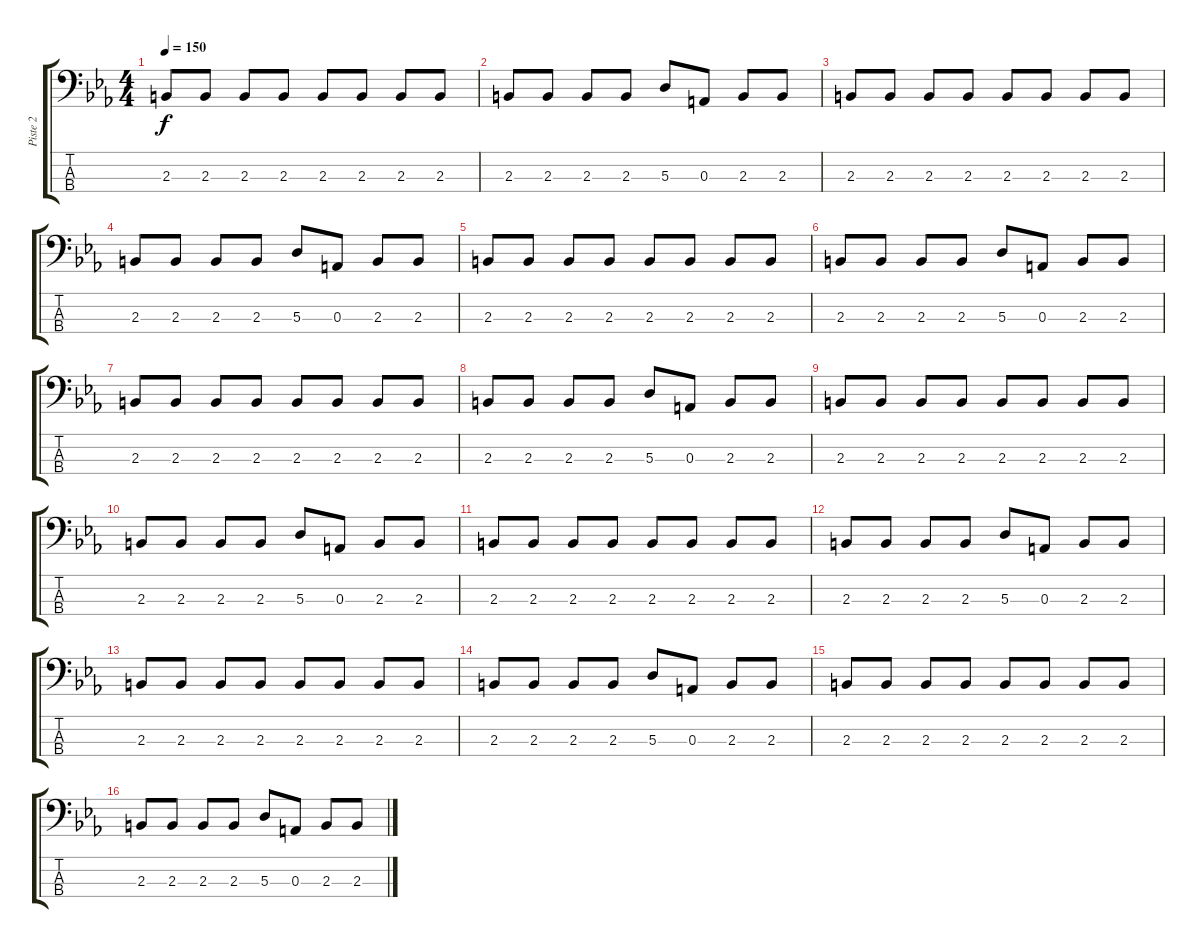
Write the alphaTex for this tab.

\track ("Piste 2" "Piste 2") {solo instrument electricbassfinger}
\staff {score tabs}
\tuning (G2 D2 A1 E1) {hide}
\ts (4 4)
\tempo 150
\clef f4
\ks eb
2.3.8{dy f} 2.3.8 2.3.8 2.3.8 2.3.8 2.3.8 2.3.8 2.3.8 |
2.3.8 2.3.8 2.3.8 2.3.8 5.3.8 0.3.8 2.3.8 2.3.8 |
2.3.8 2.3.8 2.3.8 2.3.8 2.3.8 2.3.8 2.3.8 2.3.8 |
2.3.8 2.3.8 2.3.8 2.3.8 5.3.8 0.3.8 2.3.8 2.3.8 |
2.3.8 2.3.8 2.3.8 2.3.8 2.3.8 2.3.8 2.3.8 2.3.8 |
2.3.8 2.3.8 2.3.8 2.3.8 5.3.8 0.3.8 2.3.8 2.3.8 |
2.3.8 2.3.8 2.3.8 2.3.8 2.3.8 2.3.8 2.3.8 2.3.8 |
2.3.8 2.3.8 2.3.8 2.3.8 5.3.8 0.3.8 2.3.8 2.3.8 |
2.3.8 2.3.8 2.3.8 2.3.8 2.3.8 2.3.8 2.3.8 2.3.8 |
2.3.8 2.3.8 2.3.8 2.3.8 5.3.8 0.3.8 2.3.8 2.3.8 |
2.3.8 2.3.8 2.3.8 2.3.8 2.3.8 2.3.8 2.3.8 2.3.8 |
2.3.8 2.3.8 2.3.8 2.3.8 5.3.8 0.3.8 2.3.8 2.3.8 |
2.3.8 2.3.8 2.3.8 2.3.8 2.3.8 2.3.8 2.3.8 2.3.8 |
2.3.8 2.3.8 2.3.8 2.3.8 5.3.8 0.3.8 2.3.8 2.3.8 |
2.3.8 2.3.8 2.3.8 2.3.8 2.3.8 2.3.8 2.3.8 2.3.8 |
2.3.8 2.3.8 2.3.8 2.3.8 5.3.8 0.3.8 2.3.8 2.3.8
